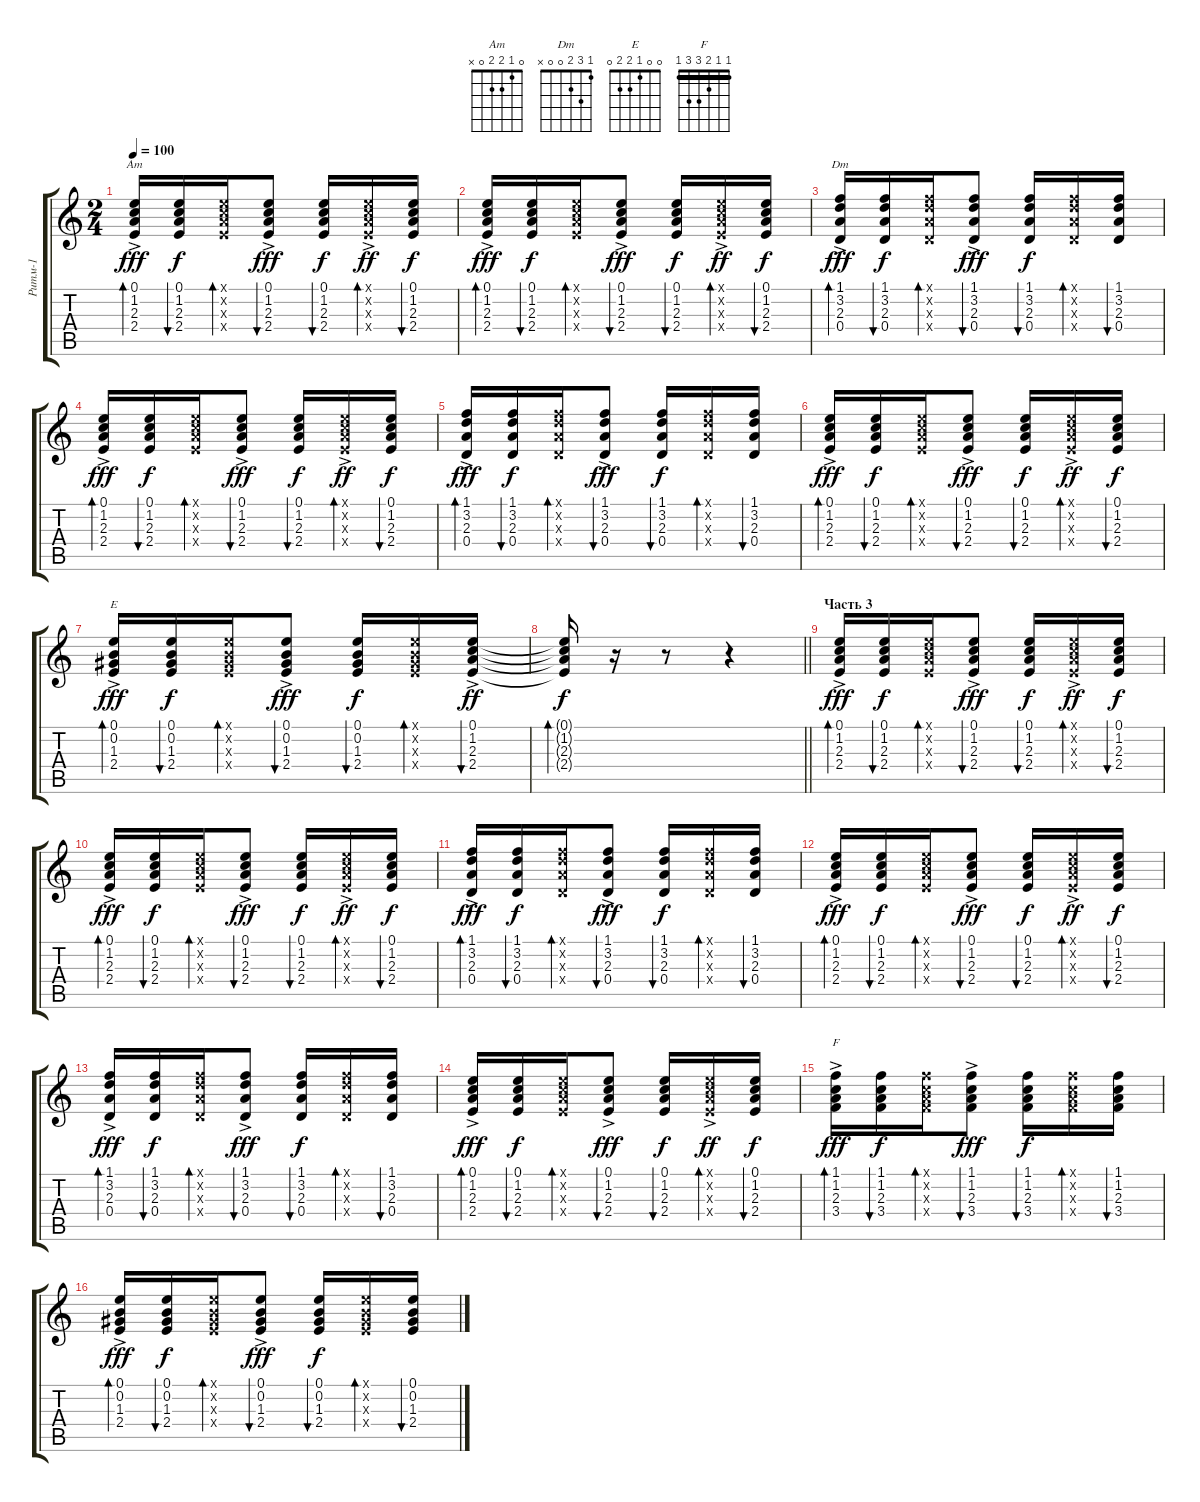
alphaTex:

\track ("Ритм-1" "Ритм-1") {instrument acousticguitarsteel}
\staff {score tabs}
\tuning (E4 B3 G3 D3 A2 E2) {hide}
\chord ("Am" 0 1 2 2 0 x)
\chord ("Dm" 1 3 2 0 0 x)
\chord ("E" 0 0 1 2 2 0)
\chord ("F" 1 1 2 3 3 1) {barre 1}
\ts (2 4)
\tempo 100
\clef g2
\ks c
(0.1{ac} 1.2{ac} 2.3{ac} 2.4{ac}).16{bd 30 ch "Am" dy fff} (0.1 1.2 2.3 2.4).16{bu 30 dy f} (0.1{x} 1.2{x} 2.3{x} 2.4{x}).16{bd 30} (0.1{ac} 1.2{ac} 2.3{ac} 2.4{ac}).8{bu 30 dy fff} (0.1 1.2 2.3 2.4).16{bu 60 dy f} (0.1{ac x} 1.2{ac x} 2.3{ac x} 2.4{ac x}).16{bd 60 dy ff} (0.1 1.2 2.3 2.4).16{bu 60 dy f} |
(0.1{ac} 1.2{ac} 2.3{ac} 2.4{ac}).16{bd 30 dy fff} (0.1 1.2 2.3 2.4).16{bu 30 dy f} (0.1{x} 1.2{x} 2.3{x} 2.4{x}).16{bd 30} (0.1{ac} 1.2{ac} 2.3{ac} 2.4{ac}).8{bu 30 dy fff} (0.1 1.2 2.3 2.4).16{bu 60 dy f} (0.1{ac x} 1.2{ac x} 2.3{ac x} 2.4{ac x}).16{bd 60 dy ff} (0.1 1.2 2.3 2.4).16{bu 60 dy f} |
(1.1{ac} 3.2{ac} 2.3{ac} 0.4{ac}).16{bd 30 ch "Dm" dy fff} (1.1 3.2 2.3 0.4).16{bu 30 dy f} (1.1{x} 3.2{x} 2.3{x} 0.4{x}).16{bd 30} (1.1{ac} 3.2{ac} 2.3{ac} 0.4{ac}).8{bu 30 dy fff} (1.1 3.2 2.3 0.4).16{bu 60 dy f} (1.1{x} 3.2{x} 2.3{x} 0.4{x}).16{bd 60} (1.1 3.2 2.3 0.4).16{bu 60} |
(0.1{ac} 1.2{ac} 2.3{ac} 2.4{ac}).16{bd 30 dy fff} (0.1 1.2 2.3 2.4).16{bu 30 dy f} (0.1{x} 1.2{x} 2.3{x} 2.4{x}).16{bd 30} (0.1{ac} 1.2{ac} 2.3{ac} 2.4{ac}).8{bu 30 dy fff} (0.1 1.2 2.3 2.4).16{bu 60 dy f} (0.1{ac x} 1.2{ac x} 2.3{ac x} 2.4{ac x}).16{bd 60 dy ff} (0.1 1.2 2.3 2.4).16{bu 60 dy f} |
(1.1{ac} 3.2{ac} 2.3{ac} 0.4{ac}).16{bd 30 dy fff} (1.1 3.2 2.3 0.4).16{bu 30 dy f} (1.1{x} 3.2{x} 2.3{x} 0.4{x}).16{bd 30} (1.1{ac} 3.2{ac} 2.3{ac} 0.4{ac}).8{bu 30 dy fff} (1.1 3.2 2.3 0.4).16{bu 60 dy f} (1.1{x} 3.2{x} 2.3{x} 0.4{x}).16{bd 60} (1.1 3.2 2.3 0.4).16{bu 60} |
(0.1{ac} 1.2{ac} 2.3{ac} 2.4{ac}).16{bd 30 dy fff} (0.1 1.2 2.3 2.4).16{bu 30 dy f} (0.1{x} 1.2{x} 2.3{x} 2.4{x}).16{bd 30} (0.1{ac} 1.2{ac} 2.3{ac} 2.4{ac}).8{bu 30 dy fff} (0.1 1.2 2.3 2.4).16{bu 60 dy f} (0.1{ac x} 1.2{ac x} 2.3{ac x} 2.4{ac x}).16{bd 60 dy ff} (0.1 1.2 2.3 2.4).16{bu 60 dy f} |
(0.1{ac} 0.2{ac} 1.3{ac} 2.4{ac}).16{bd 30 ch "E" dy fff} (0.1 0.2 1.3 2.4).16{bu 30 dy f} (0.1{x} 0.2{x} 1.3{x} 2.4{x}).16{bd 30} (0.1{ac} 0.2{ac} 1.3{ac} 2.4{ac}).8{bu 30 dy fff} (0.1 0.2 1.3 2.4).16{bu 30 dy f} (0.1{x} 0.2{x} 1.3{x} 2.4{x}).16{bd 30} (0.1{ac} 1.2{ac} 2.3{ac} 2.4{ac}).16{bu 30 dy ff} |
\barLineRight lightlight
(0.1{t} 1.2{t} 2.3{t} 2.4{t}).16{bd 60 dy f} r.16 r.8 r.4 |
\section ("" "Часть 3")
(0.1{ac} 1.2{ac} 2.3{ac} 2.4{ac}).16{bd 30 dy fff} (0.1 1.2 2.3 2.4).16{bu 30 dy f} (0.1{x} 1.2{x} 2.3{x} 2.4{x}).16{bd 30} (0.1{ac} 1.2{ac} 2.3{ac} 2.4{ac}).8{bu 30 dy fff} (0.1 1.2 2.3 2.4).16{bu 60 dy f} (0.1{ac x} 1.2{ac x} 2.3{ac x} 2.4{ac x}).16{bd 60 dy ff} (0.1 1.2 2.3 2.4).16{bu 60 dy f} |
(0.1{ac} 1.2{ac} 2.3{ac} 2.4{ac}).16{bd 30 dy fff} (0.1 1.2 2.3 2.4).16{bu 30 dy f} (0.1{x} 1.2{x} 2.3{x} 2.4{x}).16{bd 30} (0.1{ac} 1.2{ac} 2.3{ac} 2.4{ac}).8{bu 30 dy fff} (0.1 1.2 2.3 2.4).16{bu 60 dy f} (0.1{ac x} 1.2{ac x} 2.3{ac x} 2.4{ac x}).16{bd 60 dy ff} (0.1 1.2 2.3 2.4).16{bu 60 dy f} |
(1.1{ac} 3.2{ac} 2.3{ac} 0.4{ac}).16{bd 30 dy fff} (1.1 3.2 2.3 0.4).16{bu 30 dy f} (1.1{x} 3.2{x} 2.3{x} 0.4{x}).16{bd 30} (1.1{ac} 3.2{ac} 2.3{ac} 0.4{ac}).8{bu 30 dy fff} (1.1 3.2 2.3 0.4).16{bu 60 dy f} (1.1{x} 3.2{x} 2.3{x} 0.4{x}).16{bd 60} (1.1 3.2 2.3 0.4).16{bu 60} |
(0.1{ac} 1.2{ac} 2.3{ac} 2.4{ac}).16{bd 30 dy fff} (0.1 1.2 2.3 2.4).16{bu 30 dy f} (0.1{x} 1.2{x} 2.3{x} 2.4{x}).16{bd 30} (0.1{ac} 1.2{ac} 2.3{ac} 2.4{ac}).8{bu 30 dy fff} (0.1 1.2 2.3 2.4).16{bu 60 dy f} (0.1{ac x} 1.2{ac x} 2.3{ac x} 2.4{ac x}).16{bd 60 dy ff} (0.1 1.2 2.3 2.4).16{bu 60 dy f} |
(1.1{ac} 3.2{ac} 2.3{ac} 0.4{ac}).16{bd 30 dy fff} (1.1 3.2 2.3 0.4).16{bu 30 dy f} (1.1{x} 3.2{x} 2.3{x} 0.4{x}).16{bd 30} (1.1{ac} 3.2{ac} 2.3{ac} 0.4{ac}).8{bu 30 dy fff} (1.1 3.2 2.3 0.4).16{bu 60 dy f} (1.1{x} 3.2{x} 2.3{x} 0.4{x}).16{bd 60} (1.1 3.2 2.3 0.4).16{bu 60} |
(0.1{ac} 1.2{ac} 2.3{ac} 2.4{ac}).16{bd 30 dy fff} (0.1 1.2 2.3 2.4).16{bu 30 dy f} (0.1{x} 1.2{x} 2.3{x} 2.4{x}).16{bd 30} (0.1{ac} 1.2{ac} 2.3{ac} 2.4{ac}).8{bu 30 dy fff} (0.1 1.2 2.3 2.4).16{bu 60 dy f} (0.1{ac x} 1.2{ac x} 2.3{ac x} 2.4{ac x}).16{bd 60 dy ff} (0.1 1.2 2.3 2.4).16{bu 60 dy f} |
(1.1{ac} 1.2{ac} 2.3{ac} 3.4{ac}).16{bd 30 ch "F" dy fff} (1.1 1.2 2.3 3.4).16{bu 30 dy f} (1.1{x} 1.2{x} 2.3{x} 3.4{x}).16{bd 60} (1.1{ac} 1.2{ac} 2.3{ac} 3.4{ac}).8{bu 30 dy fff} (1.1 1.2 2.3 3.4).16{bu 30 dy f} (1.1{x} 1.2{x} 2.3{x} 3.4{x}).16{bd 60} (1.1 1.2 2.3 3.4).16{bu 30} |
(0.1{ac} 0.2{ac} 1.3{ac} 2.4{ac}).16{bd 30 dy fff} (0.1 0.2 1.3 2.4).16{bu 30 dy f} (0.1{x} 0.2{x} 1.3{x} 2.4{x}).16{bd 30} (0.1{ac} 0.2{ac} 1.3{ac} 2.4{ac}).8{bu 30 dy fff} (0.1 0.2 1.3 2.4).16{bu 30 dy f} (0.1{x} 0.2{x} 1.3{x} 2.4{x}).16{bd 30} (0.1 0.2 1.3 2.4).16{bu 30}
